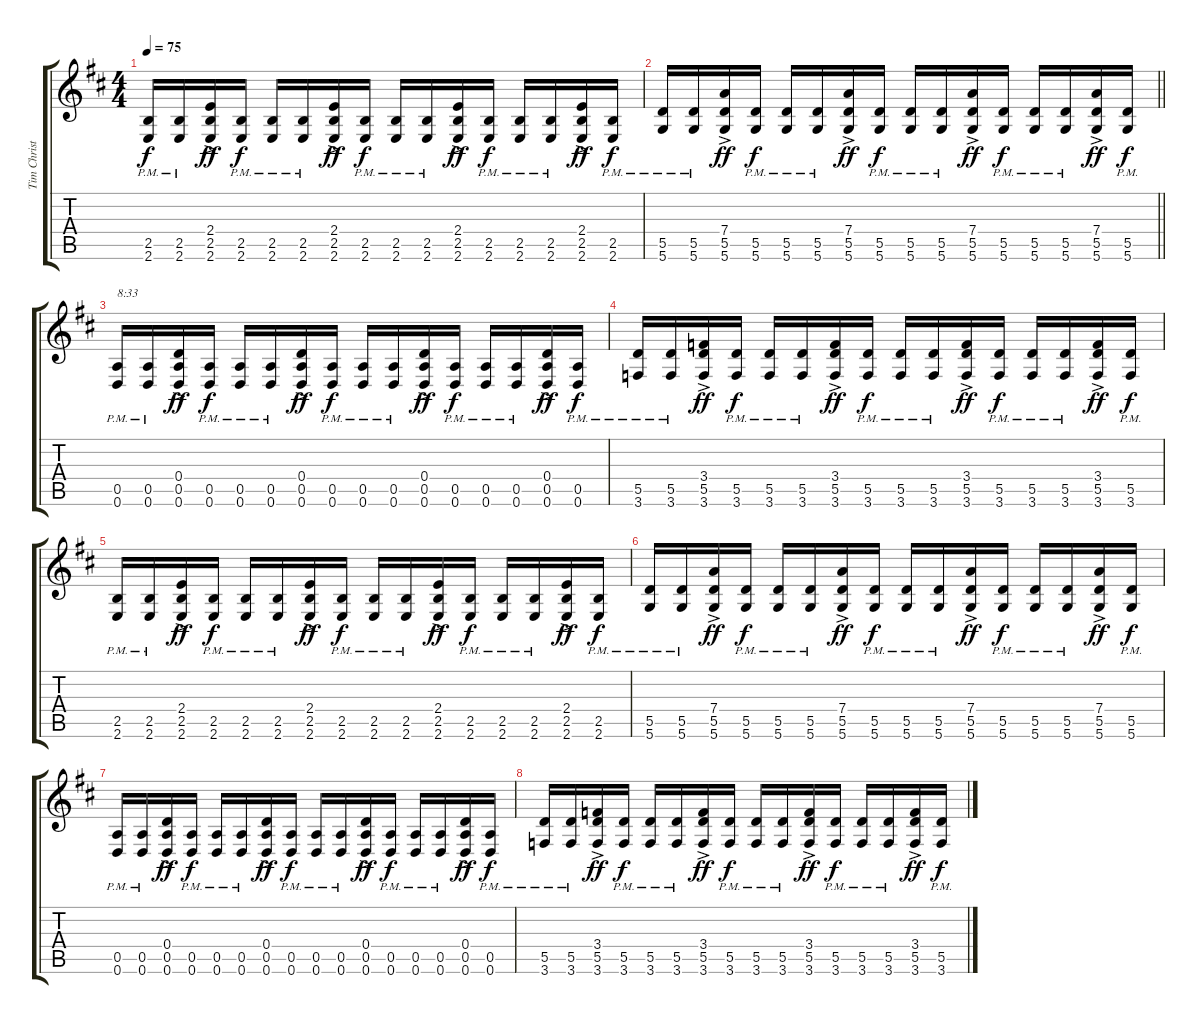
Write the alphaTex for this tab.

\track ("Tim Christensen" "Tim Christ") {instrument overdrivenguitar}
\staff {score tabs}
\tuning (E4 B3 G3 D3 A2 D2) {hide}
\ts (4 4)
\tempo 75
\clef g2
\ks d
(2.5{pm} 2.6{pm}).16{dy f} (2.5{pm} 2.6{pm}).16 (2.4{ac} 2.5{ac} 2.6{ac}).16{dy ff} (2.5{pm} 2.6{pm}).16{dy f} (2.5{pm} 2.6{pm}).16 (2.5{pm} 2.6{pm}).16 (2.4{ac} 2.5{ac} 2.6{ac}).16{dy ff} (2.5{pm} 2.6{pm}).16{dy f} (2.5{pm} 2.6{pm}).16 (2.5{pm} 2.6{pm}).16 (2.4{ac} 2.5{ac} 2.6{ac}).16{dy ff} (2.5{pm} 2.6{pm}).16{dy f} (2.5{pm} 2.6{pm}).16 (2.5{pm} 2.6{pm}).16 (2.4{ac} 2.5{ac} 2.6{ac}).16{dy ff} (2.5{pm} 2.6{pm}).16{dy f} |
\barLineRight lightlight
(5.5{pm} 5.6{pm}).16 (5.5{pm} 5.6{pm}).16 (7.4{ac} 5.5{ac} 5.6{ac}).16{dy ff} (5.5{pm} 5.6{pm}).16{dy f} (5.5{pm} 5.6{pm}).16 (5.5{pm} 5.6{pm}).16 (7.4{ac} 5.5{ac} 5.6{ac}).16{dy ff} (5.5{pm} 5.6{pm}).16{dy f} (5.5{pm} 5.6{pm}).16 (5.5{pm} 5.6{pm}).16 (7.4{ac} 5.5{ac} 5.6{ac}).16{dy ff} (5.5{pm} 5.6{pm}).16{dy f} (5.5{pm} 5.6{pm}).16 (5.5{pm} 5.6{pm}).16 (7.4{ac} 5.5{ac} 5.6{ac}).16{dy ff} (5.5{pm} 5.6{pm}).16{dy f} |
(0.5{pm} 0.6{pm}).16{txt "8:33"} (0.5{pm} 0.6{pm}).16 (0.4{ac} 0.5{ac} 0.6{ac}).16{dy ff} (0.5{pm} 0.6{pm}).16{dy f} (0.5{pm} 0.6{pm}).16 (0.5{pm} 0.6{pm}).16 (0.4{ac} 0.5{ac} 0.6{ac}).16{dy ff} (0.5{pm} 0.6{pm}).16{dy f} (0.5{pm} 0.6{pm}).16 (0.5{pm} 0.6{pm}).16 (0.4{ac} 0.5{ac} 0.6{ac}).16{dy ff} (0.5{pm} 0.6{pm}).16{dy f} (0.5{pm} 0.6{pm}).16 (0.5{pm} 0.6{pm}).16 (0.4{ac} 0.5{ac} 0.6{ac}).16{dy ff} (0.5{pm} 0.6{pm}).16{dy f} |
(5.5{pm} 3.6{pm}).16 (5.5{pm} 3.6{pm}).16 (3.4{ac} 5.5{ac} 3.6{ac}).16{dy ff} (5.5{pm} 3.6{pm}).16{dy f} (5.5{pm} 3.6{pm}).16 (5.5{pm} 3.6{pm}).16 (3.4{ac} 5.5{ac} 3.6{ac}).16{dy ff} (5.5{pm} 3.6{pm}).16{dy f} (5.5{pm} 3.6{pm}).16 (5.5{pm} 3.6{pm}).16 (3.4{ac} 5.5{ac} 3.6{ac}).16{dy ff} (5.5{pm} 3.6{pm}).16{dy f} (5.5{pm} 3.6{pm}).16 (5.5{pm} 3.6{pm}).16 (3.4{ac} 5.5{ac} 3.6{ac}).16{dy ff} (5.5{pm} 3.6{pm}).16{dy f} |
(2.5{pm} 2.6{pm}).16 (2.5{pm} 2.6{pm}).16 (2.4{ac} 2.5{ac} 2.6{ac}).16{dy ff} (2.5{pm} 2.6{pm}).16{dy f} (2.5{pm} 2.6{pm}).16 (2.5{pm} 2.6{pm}).16 (2.4{ac} 2.5{ac} 2.6{ac}).16{dy ff} (2.5{pm} 2.6{pm}).16{dy f} (2.5{pm} 2.6{pm}).16 (2.5{pm} 2.6{pm}).16 (2.4{ac} 2.5{ac} 2.6{ac}).16{dy ff} (2.5{pm} 2.6{pm}).16{dy f} (2.5{pm} 2.6{pm}).16 (2.5{pm} 2.6{pm}).16 (2.4{ac} 2.5{ac} 2.6{ac}).16{dy ff} (2.5{pm} 2.6{pm}).16{dy f} |
(5.5{pm} 5.6{pm}).16 (5.5{pm} 5.6{pm}).16 (7.4{ac} 5.5{ac} 5.6{ac}).16{dy ff} (5.5{pm} 5.6{pm}).16{dy f} (5.5{pm} 5.6{pm}).16 (5.5{pm} 5.6{pm}).16 (7.4{ac} 5.5{ac} 5.6{ac}).16{dy ff} (5.5{pm} 5.6{pm}).16{dy f} (5.5{pm} 5.6{pm}).16 (5.5{pm} 5.6{pm}).16 (7.4{ac} 5.5{ac} 5.6{ac}).16{dy ff} (5.5{pm} 5.6{pm}).16{dy f} (5.5{pm} 5.6{pm}).16 (5.5{pm} 5.6{pm}).16 (7.4{ac} 5.5{ac} 5.6{ac}).16{dy ff} (5.5{pm} 5.6{pm}).16{dy f} |
(0.5{pm} 0.6{pm}).16 (0.5{pm} 0.6{pm}).16 (0.4{ac} 0.5{ac} 0.6{ac}).16{dy ff} (0.5{pm} 0.6{pm}).16{dy f} (0.5{pm} 0.6{pm}).16 (0.5{pm} 0.6{pm}).16 (0.4{ac} 0.5{ac} 0.6{ac}).16{dy ff} (0.5{pm} 0.6{pm}).16{dy f} (0.5{pm} 0.6{pm}).16 (0.5{pm} 0.6{pm}).16 (0.4{ac} 0.5{ac} 0.6{ac}).16{dy ff} (0.5{pm} 0.6{pm}).16{dy f} (0.5{pm} 0.6{pm}).16 (0.5{pm} 0.6{pm}).16 (0.4{ac} 0.5{ac} 0.6{ac}).16{dy ff} (0.5{pm} 0.6{pm}).16{dy f} |
(5.5{pm} 3.6{pm}).16 (5.5{pm} 3.6{pm}).16 (3.4{ac} 5.5{ac} 3.6{ac}).16{dy ff} (5.5{pm} 3.6{pm}).16{dy f} (5.5{pm} 3.6{pm}).16 (5.5{pm} 3.6{pm}).16 (3.4{ac} 5.5{ac} 3.6{ac}).16{dy ff} (5.5{pm} 3.6{pm}).16{dy f} (5.5{pm} 3.6{pm}).16 (5.5{pm} 3.6{pm}).16 (3.4{ac} 5.5{ac} 3.6{ac}).16{dy ff} (5.5{pm} 3.6{pm}).16{dy f} (5.5{pm} 3.6{pm}).16 (5.5{pm} 3.6{pm}).16 (3.4{ac} 5.5{ac} 3.6{ac}).16{dy ff} (5.5{pm} 3.6{pm}).16{dy f}
